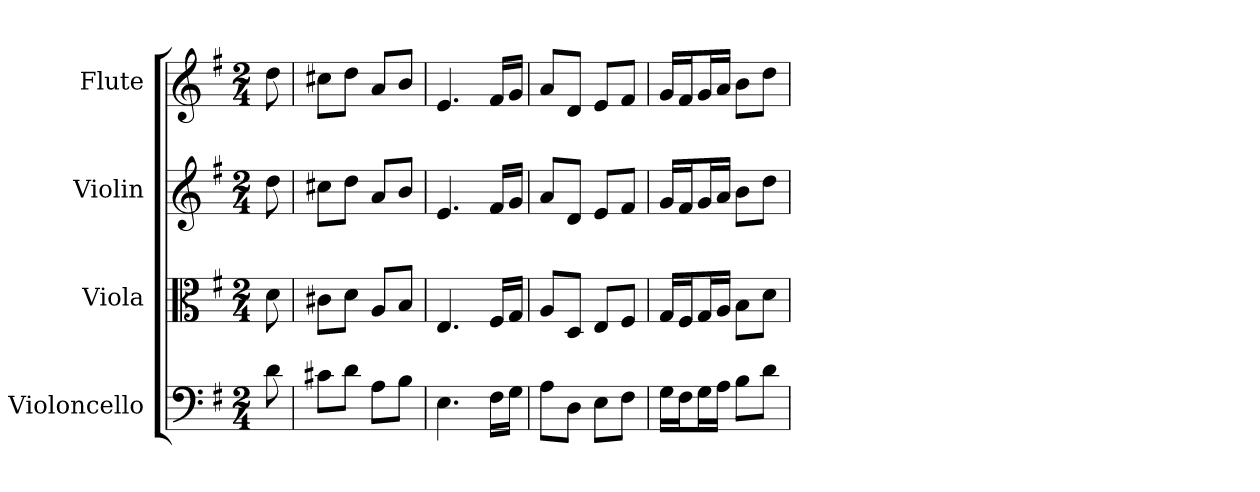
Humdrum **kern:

**kern	**kern	**kern	**kern
*part4	*part3	*part2	*part1
*staff4	*staff3	*staff2	*staff1
*I"Violoncello	*I"Viola	*I"Violin	*I"Flute
*I'Vc	*I'Vla	*I'Vln	*I'Fl
*clefF4	*clefC3	*	*
*k[f#]	*k[f#]	*k[f#]	*k[f#]
*G:	*G:	*G:	*G:
*M2/4	*M2/4	*M2/4	*M2/4
*MM186	*MM186	*MM186	*MM186
=	=	=	=
8d	8d	8dd	8dd
=1	=1	=1	=1
8c#X\L	8c#X\L	8cc#XL	8cc#XL
8d\J	8d\J	8ddJ	8ddJ
8A\L	8A/L	8aL	8aL
8B\J	8B/J	8bJ	8bJ
=2	=2	=2	=2
4.E	4.E	4.e	4.e
16F#\LL	16F#/LL	16f#LL	16f#LL
16G\JJ	16G/JJ	16gJJ	16gJJ
=3	=3	=3	=3
8A\L	8A/L	8aL	8aL
8D\J	8D/J	8dJ	8dJ
8E\L	8E/L	8eL	8eL
8F#\J	8F#/J	8f#J	8f#J
=4	=4	=4	=4
16G\LL	16G/LL	16gLL	16gLL
16F#\J	16F#/J	16f#J	16f#J
16G\L	16G/L	16gL	16gL
16A\JJ	16A/JJ	16aJJ	16aJJ
8B\L	8B\L	8bL	8bL
8d\J	8d\J	8ddJ	8ddJ
=	=	=	=
*-	*-	*-	*-
